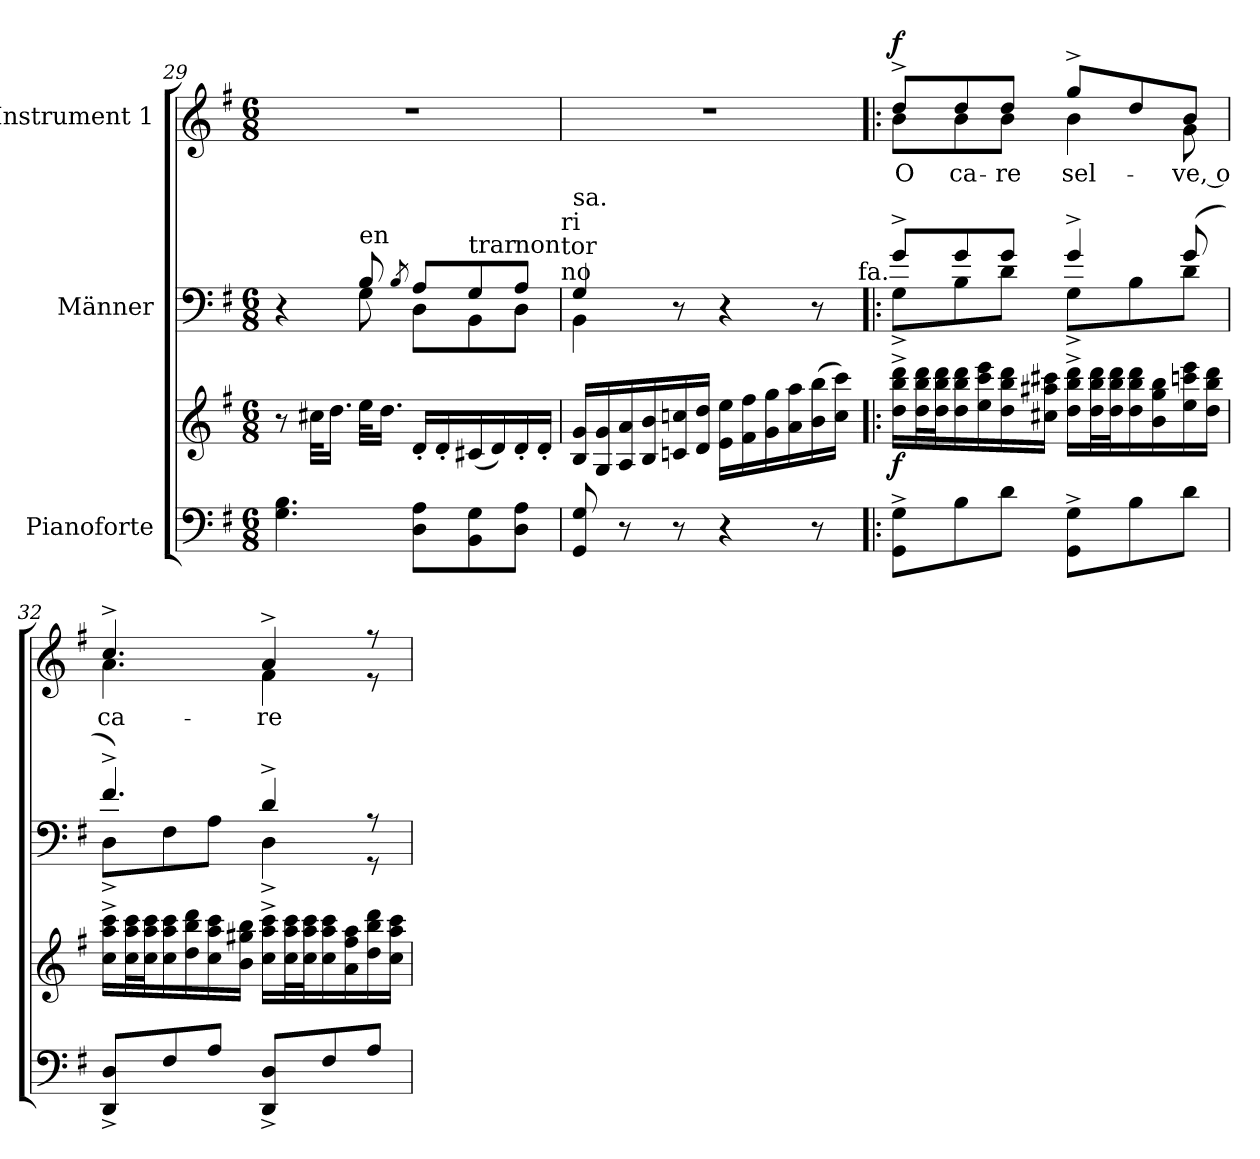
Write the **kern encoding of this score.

**kern	**kern	**dynam	**kern	**kern	**text	**dynam
*part3	*part3	*part3	*part2	*part1	*part1	*part1
*staff4	*staff3	*staff3/4	*staff2	*staff1	*staff1	*staff1
*I"Pianoforte	*	*	*I"Männer	*I"Instrument 1	*	*
!!LO:LB:g=z
*clefF4	*clefG2	*	*clefF4	*clefG2	*	*
*k[f#]	*k[f#]	*	*k[f#]	*k[f#]	*	*
*G:	*G:	*	*G:	*G:	*	*
*M6/8	*M6/8	*	*M6/8	*M6/8	*	*
=29	=29	=29	=29	=29	=29	=29
*	*	*	*^	*	*	*
4.G\ 4.B\	8r	.	4r	4ryy	2.r	.	.
.	32cc#X\KLL	.	.	.	.	.	.
.	16.dd\JJ	.	.	.	.	.	.
!	!	!	!LO:TX:a:t=en	!	!	!	!
.	32ee\KLL	.	8B/	8G\	.	.	.
.	16.dd\JJ	.	.	.	.	.	.
.	.	.	8qB/	.	.	.	.
8D\ 8A\L	16d'/LL	.	8A/L	8D\L	.	.	.
.	16d'/	.	.	.	.	.	.
!	!	!	!LO:TX:a:t=trar	!	!	!	!
8BB\ 8G\	(<16c#X/	.	8G/	8BB\	.	.	.
.	16d/)	.	.	.	.	.	.
!	!	!	!LO:TX:a:t=non	!	!	!	!
8D\ 8A\J	16d'/	.	8A/J	8D\J	.	.	.
.	16d'/JJ	.	.	.	.	.	.
!	!	!	!LO:TX:a:t=no	!	!	!	!
!	!	!	!LO:TX:a:t=tor	!	!	!	!
!	!	!	!LO:TX:a:t=ri	!	!	!	!
=30	=30	=30	=30	=30	=30	=30	=30
!	!	!	!LO:TX:a:t=sa.	!	!	!	!
8GG/ 8G/	16B/ 16g/LL	.	4G/	4BB\	2.r	.	.
.	16G/ 16g/	.	.	.	.	.	.
8r	16A/ 16a/	.	.	.	.	.	.
.	16B/ 16b/	.	.	.	.	.	.
8r	16cn/ 16ccn/	.	8r	2ryy	.	.	.
.	16d/ 16dd/JJ	.	.	.	.	.	.
4r	16e\ 16ee\LL	.	4r	.	.	.	.
.	16f#\ 16ff#\	.	.	.	.	.	.
.	16g\ 16gg\	.	.	.	.	.	.
.	16a\ 16aa\	.	.	.	.	.	.
8r	(<16b\ 16bb\	.	8r	.	.	.	.
.	16cc\ 16ccc\JJ)	.	.	.	.	.	.
!	!	!	!LO:TX:a:t=fa.	!	!	!	!
=31!|:	=31!|:	=31!|:	=31!|:	=31!|:	=31!|:	=31!|:	=31!|:
!	!	!LO:DY:b	!	!	!	!LO:LY:b	!LO:DY:b
*	*	*	*	*	*^	*	*
8GG\^ 8G\^L	16dd\^ 16bb\^ 16ddd\^LL	f	8g^/L	8G^\L	8dd^/L	8b\L	O	f
.	32dd\ 32bb\ 32ddd\L	.	.	.	.	.	.	.
.	32dd\ 32bb\ 32ddd\J	.	.	.	.	.	.	.
!	!	!	!	!	!	!	!LO:LY:b	!
8B\	16dd\ 16bb\ 16ddd\	.	8g/	8B\	8dd/	8b\	ca-	.
.	16ee\ 16ccc\ 16eee\	.	.	.	.	.	.	.
!	!	!	!	!	!	!	!LO:LY:b	!
8d\J	16dd\ 16bb\ 16ddd\	.	8g/J	8d\J	8dd/J	8b\J	-re	.
.	16cc#X\ 16aa#X\ 16ccc#X\JJ	.	.	.	.	.	.	.
!	!	!	!	!	!	!	!LO:LY:b	!
8GG\^ 8G\^L	16dd\^ 16bb\^ 16ddd\^LL	.	4g^/	8G^\L	8gg^/L	4b\	sel-	.
.	32dd\ 32bb\ 32ddd\L	.	.	.	.	.	.	.
.	32dd\ 32bb\ 32ddd\J	.	.	.	.	.	.	.
8B\	16dd\ 16bb\ 16ddd\	.	.	8B\	8dd/	.	.	.
.	16b\ 16gg\ 16bb\	.	.	.	.	.	.	.
!	!	!	!	!	!	!	!LO:LY:b	!
8d\J	16ee\ 16cccn\ 16eee\	.	(>8g/	8d\J	8b/J	8g\	-ve, o	.
.	16dd\ 16bb\ 16ddd\JJ	.	.	.	.	.	.	.
!!LO:LB:g=z	!!
=32	=32	=32	=32	=32	=32	=32	=32	=32
!	!	!	!	!	!	!	!LO:LY:b	!
8DD/^ 8D/^L	16cc\^ 16aa\^ 16ccc\^LL	.	4.f#^/)	8D^\L	4.cc^/	4.a\	ca-	.
.	32cc\ 32aa\ 32ccc\L	.	.	.	.	.	.	.
.	32cc\ 32aa\ 32ccc\J	.	.	.	.	.	.	.
8F#/	16cc\ 16aa\ 16ccc\	.	.	8F#\	.	.	.	.
.	16dd\ 16bb\ 16ddd\	.	.	.	.	.	.	.
8A/J	16cc\ 16aa\ 16ccc\	.	.	8A\J	.	.	.	.
.	16b\ 16gg#X\ 16bb\JJ	.	.	.	.	.	.	.
!	!	!	!	!	!	!	!LO:LY:b	!
8DD/^ 8D/^L	16cc\^ 16aa\^ 16ccc\^LL	.	4d^/	4D^\	4a^/	4f#\	-re	.
.	32cc\ 32aa\ 32ccc\L	.	.	.	.	.	.	.
.	32cc\ 32aa\ 32ccc\J	.	.	.	.	.	.	.
8F#/	16cc\ 16aa\ 16ccc\	.	.	.	.	.	.	.
.	16a\ 16ff#\ 16aa\	.	.	.	.	.	.	.
8A/J	16dd\ 16bb\ 16ddd\	.	8rA	8rGG	8rff	8re	.	.
.	16cc\ 16aa\ 16ccc\JJ	.	.	.	.	.	.	.
*	*	*	*v	*v	*	*	*	*
*	*	*	*	*v	*v	*	*
=	=	=	=	=	=	=
*-	*-	*-	*-	*-	*-	*-
